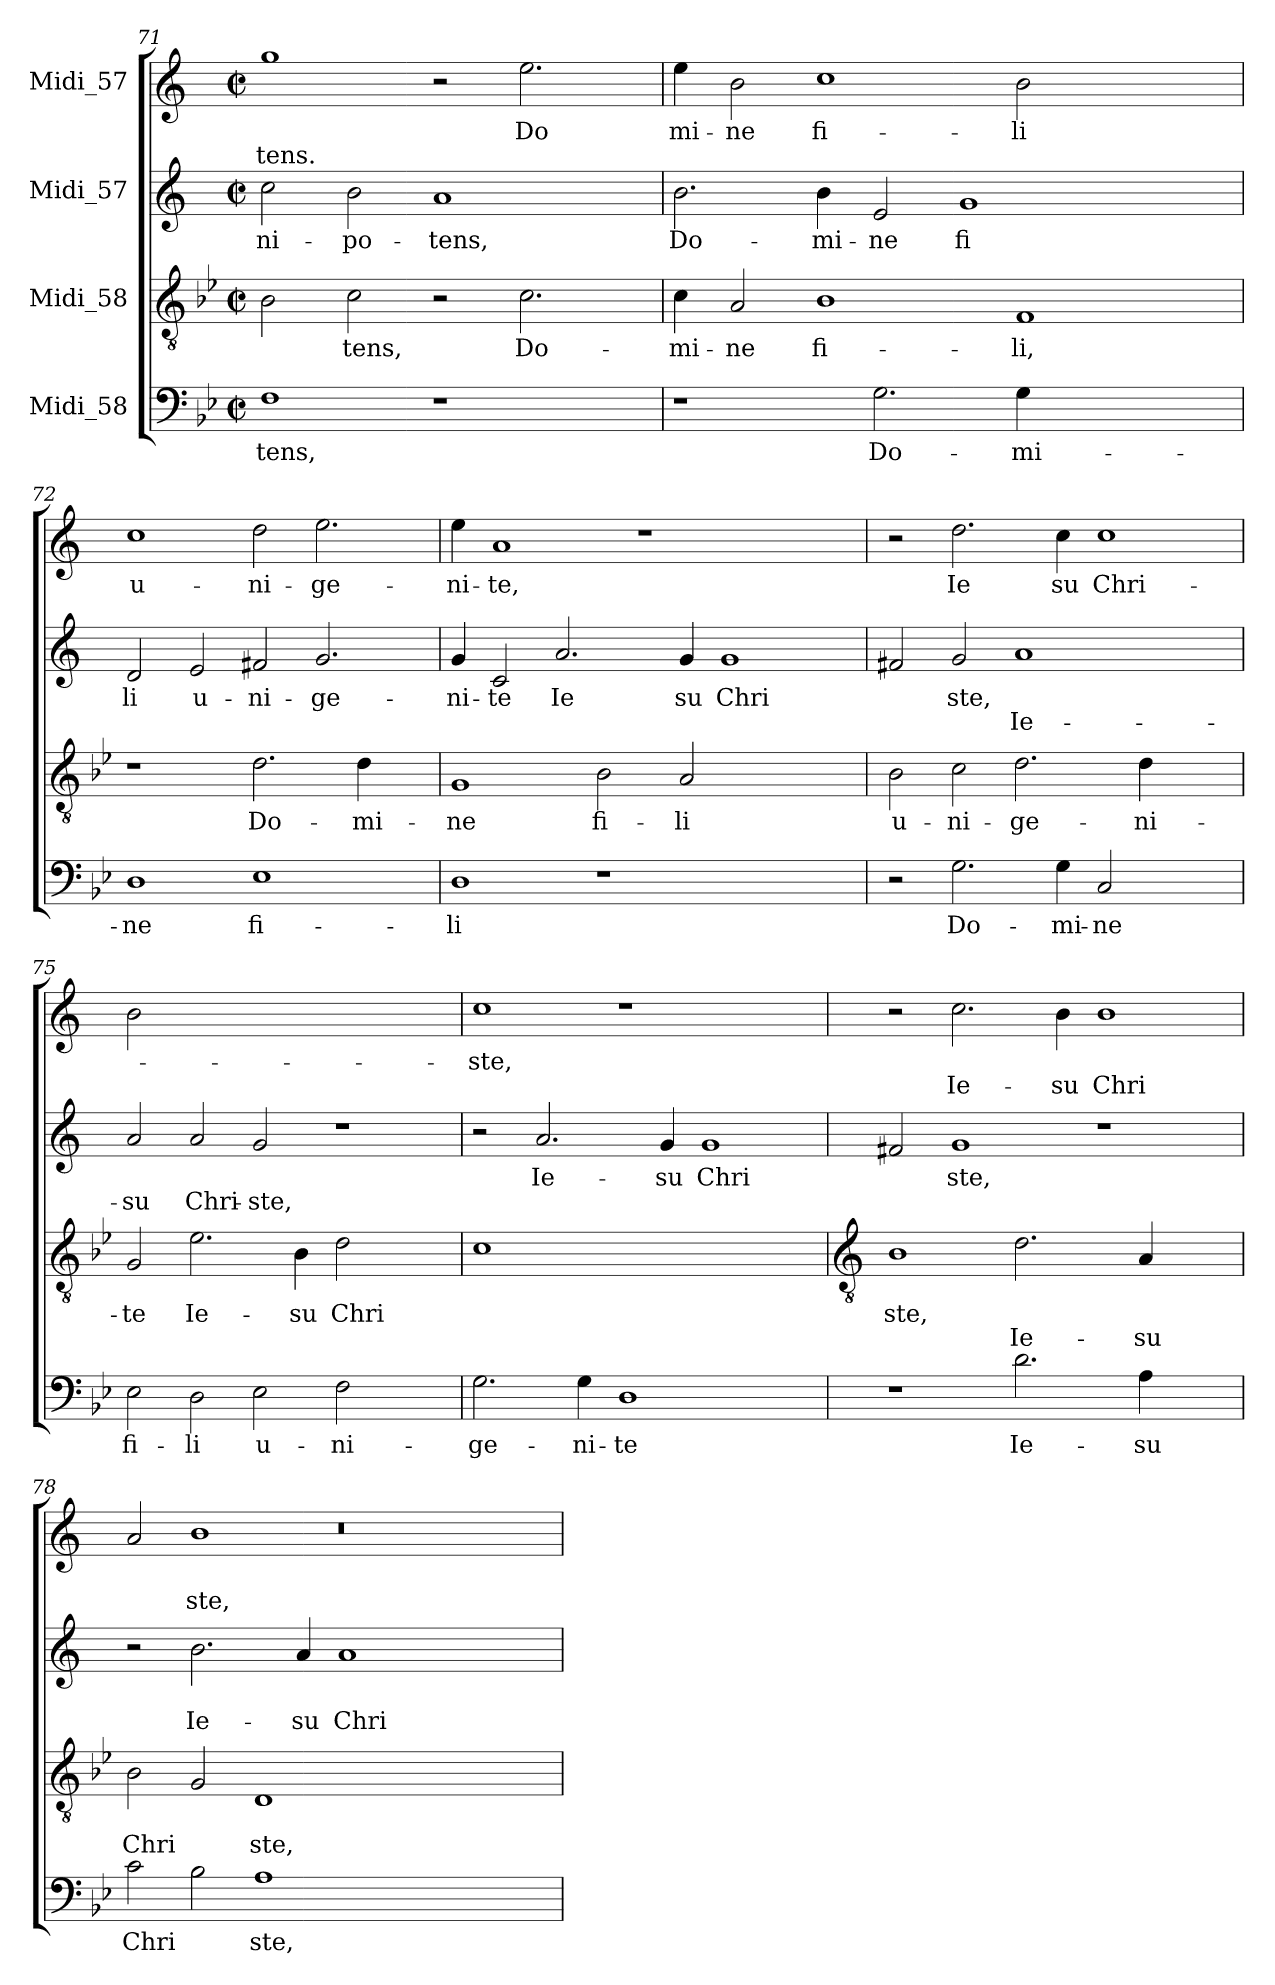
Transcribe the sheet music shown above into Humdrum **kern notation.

**kern	**text	**kern	**text	**text	**kern	**text	**text	**kern	**text	**text
*part4	*part4	*part3	*part3	*part3	*part2	*part2	*part2	*part1	*part1	*part1
*staff4	*staff4	*staff3	*staff3	*staff3	*staff2	*staff2	*staff2	*staff1	*staff1	*staff1
*I"Midi_58	*	*I"Midi_58	*	*	*I"Midi_57	*	*	*I"Midi_57	*	*
!!LO:LB:g=z
*clefF4	*	*clefGv2	*	*	*clefG2	*	*	*clefG2	*	*
*	*	*	*	*	*ITrd1c2	*	*	*ITrd1c2	*	*
*k[b-e-]	*	*k[b-e-]	*	*	*k[b-e-]	*	*	*k[b-e-]	*	*
*B-:	*	*B-:	*	*	*B-:	*	*	*B-:	*	*
*M4/2	*	*M4/2	*	*	*M4/2	*	*	*M4/2	*	*
*met(c|)	*	*met(c|)	*	*	*met(c|)	*	*	*met(c|)	*	*
=71A	=71A	=71A	=71A	=71A	=71A	=71A	=71A	=71A	=71A	=71A
!	!LO:LY:b	!	!	!	!	!LO:LY:b	!	!	!	!LO:LY:b
1F	-tens,	2B-	.	.	2b-	-ni-	.	1ff	.	-tens.
!	!	!	!LO:LY:b	!	!	!LO:LY:b	!	!	!	!
.	.	2c	tens,	.	2a	-po-	.	.	.	.
!	!	!	!	!	!	!LO:LY:b	!	!	!	!
1r	.	2r	.	.	1g	-tens,	.	2r	.	.
!	!	!	!LO:LY:b	!	!	!	!	!	!LO:LY:b	!
.	.	2.c	Do-	.	.	.	.	2.dd	Do	.
4ryy	.	.	.	.	4ryy	.	.	.	.	.
=71B	=71B	=71B	=71B	=71B	=71B	=71B	=71B	=71B	=71B	=71B
!	!	!	!LO:LY:b	!	!	!LO:LY:b	!	!	!LO:LY:b	!
1r	.	4c	-mi-	.	2.a	Do-	.	4dd	mi-	.
!	!	!	!LO:LY:b	!	!	!	!	!	!LO:LY:b	!
.	.	2A	-ne	.	.	.	.	2a	-ne	.
!	!	!	!LO:LY:b	!	!	!LO:LY:b	!	!	!LO:LY:b	!
.	.	1B-	fi-	.	4a	-mi-	.	1b-	fi-	.
!	!LO:LY:b	!	!	!	!	!LO:LY:b	!	!	!	!
2.G	Do-	.	.	.	2d	-ne	.	.	.	.
!	!	!	!	!	!	!LO:LY:b	!	!	!	!
.	.	.	.	.	1f	fi	.	.	.	.
!	!LO:LY:b	!	!LO:LY:b	!	!	!	!	!	!LO:LY:b	!
4G	-mi-	1F	-li,	.	.	.	.	2a	-li	.
2.ryy	.	.	.	.	.	.	.	.	.	.
.	.	.	.	.	.	.	.	2ryy	.	.
.	.	.	.	.	4ryy	.	.	.	.	.
=72A	=72A	=72A	=72A	=72A	=72A	=72A	=72A	=72A	=72A	=72A
!	!LO:LY:b	!	!	!	!	!LO:LY:b	!	!	!LO:LY:b	!
1D	-ne	1r	.	.	2c	li	.	1b-	u-	.
!	!	!	!	!	!	!LO:LY:b	!	!	!	!
.	.	.	.	.	2d	u-	.	.	.	.
!	!LO:LY:b	!	!LO:LY:b	!	!	!LO:LY:b	!	!	!LO:LY:b	!
1E-	fi-	2.d	Do-	.	2en	-ni-	.	2cc	-ni-	.
!	!	!	!	!	!	!LO:LY:b	!	!	!LO:LY:b	!
.	.	.	.	.	2.f	-ge-	.	2.dd	-ge-	.
!	!	!	!LO:LY:b	!	!	!	!	!	!	!
.	.	4d	-mi-	.	.	.	.	.	.	.
4ryy	.	4ryy	.	.	.	.	.	.	.	.
=73A	=73A	=73A	=73A	=73A	=73A	=73A	=73A	=73A	=73A	=73A
!	!LO:LY:b	!	!LO:LY:b	!	!	!LO:LY:b	!	!	!LO:LY:b	!
1D	-li	1G	-ne	.	4f	-ni-	.	4dd	-ni-	.
!	!	!	!	!	!	!LO:LY:b	!	!	!LO:LY:b	!
.	.	.	.	.	2B-	-te	.	1g	-te,	.
!	!	!	!	!	!	!LO:LY:b	!	!	!	!
.	.	.	.	.	2.g	Ie	.	.	.	.
!	!	!	!LO:LY:b	!	!	!	!	!	!	!
1r	.	2B-	fi-	.	.	.	.	.	.	.
.	.	.	.	.	.	.	.	1r	.	.
!	!	!	!LO:LY:b	!	!	!LO:LY:b	!	!	!	!
.	.	2A	-li	.	4f	su	.	.	.	.
!	!	!	!	!	!	!LO:LY:b	!	!	!	!
.	.	.	.	.	1f	Chri	.	.	.	.
2.ryy	.	2.ryy	.	.	.	.	.	.	.	.
.	.	.	.	.	.	.	.	2ryy	.	.
=74A	=74A	=74A	=74A	=74A	=74A	=74A	=74A	=74A	=74A	=74A
!	!	!	!LO:LY:b	!	!	!	!	!	!	!
2r	.	2B-	u-	.	2en	.	.	2r	.	.
!	!LO:LY:b	!	!LO:LY:b	!	!	!LO:LY:b	!	!	!LO:LY:b	!
2.G	Do-	2c	-ni-	.	2f	ste,	.	2.cc	Ie	.
!	!	!	!LO:LY:b	!	!	!	!LO:LY:b	!	!	!
.	.	2.d	-ge-	.	1g	.	Ie-	.	.	.
!	!LO:LY:b	!	!	!	!	!	!	!	!LO:LY:b	!
4G	-mi-	.	.	.	.	.	.	4b-	su	.
!	!LO:LY:b	!	!	!	!	!	!	!	!LO:LY:b	!
2C	-ne	.	.	.	.	.	.	1b-	Chri-	.
!	!	!	!LO:LY:b	!	!	!	!	!	!	!
.	.	4d	-ni-	.	.	.	.	.	.	.
2ryy	.	2ryy	.	.	2ryy	.	.	.	.	.
=75A	=75A	=75A	=75A	=75A	=75A	=75A	=75A	=75A	=75A	=75A
!	!LO:LY:b	!	!LO:LY:b	!	!	!	!LO:LY:b	!	!	!
2E-	fi-	2G	-te	.	2g	.	-su	2a	.	.
!	!LO:LY:b	!	!LO:LY:b	!	!	!	!LO:LY:b	!	!	!
2D	-li	2.e-	Ie-	.	2g	.	Chri-	0ryy	.	.
!	!LO:LY:b	!	!	!	!	!	!LO:LY:b	!	!	!
2E-	u-	.	.	.	2f	.	-ste,	.	.	.
!	!	!	!LO:LY:b	!	!	!	!	!	!	!
.	.	4B-	-su	.	.	.	.	.	.	.
!	!LO:LY:b	!	!LO:LY:b	!	!	!	!	!	!	!
2F	-ni-	2d	Chri	.	1r	.	.	.	.	.
2ryy	.	2ryy	.	.	.	.	.	.	.	.
!!LO:LB:g=z
=76	=76	=76	=76	=76	=76	=76	=76	=76	=76	=76
!	!LO:LY:b	!	!	!	!	!	!	!	!LO:LY:b	!
2.G	-ge-	1c	.	.	2r	.	.	1b-	-ste,	.
!	!	!	!	!	!	!LO:LY:b	!	!	!	!
.	.	.	.	.	2.g	Ie-	.	.	.	.
!	!LO:LY:b	!	!	!	!	!	!	!	!	!
4G	-ni-	.	.	.	.	.	.	.	.	.
!	!LO:LY:b	!	!	!	!	!	!	!	!	!
1D	-te	1.ryy	.	.	.	.	.	1r	.	.
!	!	!	!	!	!	!LO:LY:b	!	!	!	!
.	.	.	.	.	4f	-su	.	.	.	.
!	!	!	!	!	!	!LO:LY:b	!	!	!	!
.	.	.	.	.	1f	Chri	.	.	.	.
2ryy	.	.	.	.	.	.	.	2ryy	.	.
!!LO:LB:g=z
=77	=77	=77	=77	=77	=77	=77	=77	=77	=77	=77
*	*	*clefGv2	*	*	*	*	*	*	*	*
!	!	!	!LO:LY:b	!	!	!	!	!	!	!
1r	.	1B-	ste,	.	2en	.	.	2r	.	.
!	!	!	!	!	!	!LO:LY:b	!	!	!	!LO:LY:b
.	.	.	.	.	1f	ste,	.	2.b-	.	Ie-
!	!LO:LY:b	!	!	!LO:LY:b	!	!	!	!	!	!
2.d	Ie-	2.d	.	Ie-	.	.	.	.	.	.
!	!	!	!	!	!	!	!	!	!	!LO:LY:b
.	.	.	.	.	.	.	.	4a	.	-su
!	!	!	!	!	!	!	!	!	!	!LO:LY:b
.	.	.	.	.	1r	.	.	1a	.	Chri
!	!LO:LY:b	!	!	!LO:LY:b	!	!	!	!	!	!
4A	-su	4A	.	-su	.	.	.	.	.	.
2ryy	.	2ryy	.	.	.	.	.	.	.	.
=78	=78	=78	=78	=78	=78	=78	=78	=78	=78	=78
!	!LO:LY:b	!	!	!LO:LY:b	!	!	!	!	!	!
2c	Chri	2B-	.	Chri	2r	.	.	2g	.	.
!	!	!	!	!	!	!	!LO:LY:b	!	!	!LO:LY:b
2B-	.	2G	.	.	2.a	.	Ie-	1a	.	ste,
!	!LO:LY:b	!	!	!LO:LY:b	!	!	!	!	!	!
1A	ste,	1D	.	ste,	.	.	.	.	.	.
!	!	!	!	!	!	!	!LO:LY:b	!	!	!
.	.	.	.	.	4g	.	-su	.	.	.
!	!	!	!	!	!	!	!LO:LY:b	!	!	!
.	.	.	.	.	1g	.	Chri	0r	.	.
1.ryy	.	1.ryy	.	.	.	.	.	.	.	.
.	.	.	.	.	1ryy	.	.	.	.	.
=	=	=	=	=	=	=	=	=	=	=
*-	*-	*-	*-	*-	*-	*-	*-	*-	*-	*-
